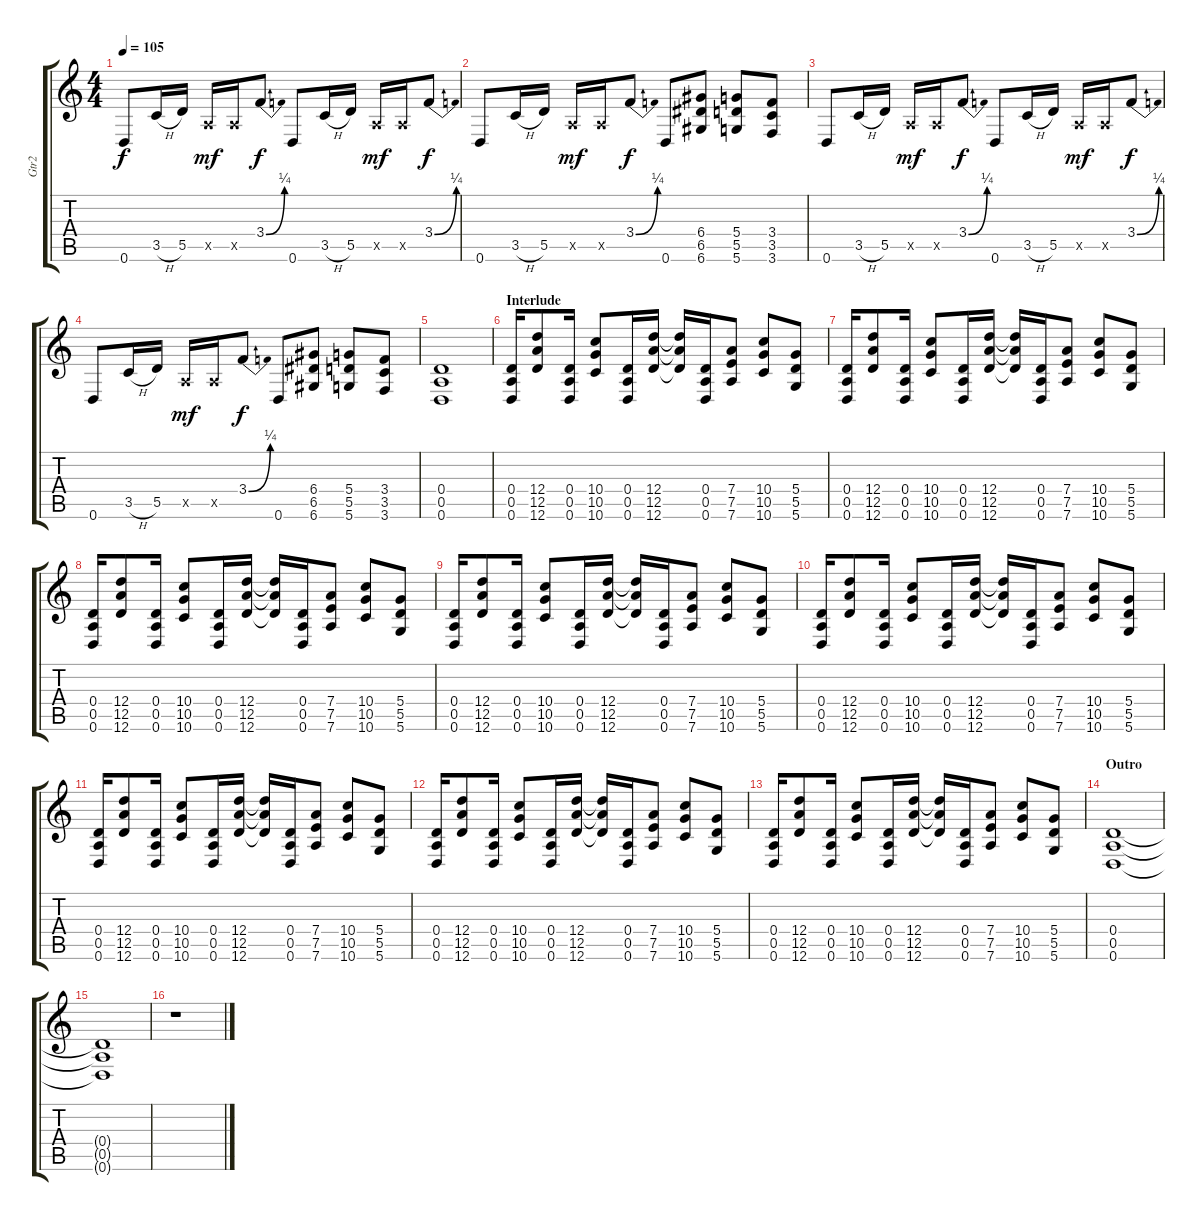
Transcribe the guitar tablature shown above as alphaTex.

\track ("Gtr2" "Gtr2") {instrument overdrivenguitar}
\staff {score tabs}
\tuning (E4 B3 G3 D3 A2 D2) {hide}
\ts (4 4)
\tempo 105
\clef g2
\ks c
0.6.8{dy f} 3.5{h}.16 5.5.16 0.5{x}.16{dy mf} 0.5{x}.16 3.4{be (bend 0 0 60 1)}.8{dy f} 0.6.8 3.5{h}.16 5.5.16 0.5{x}.16{dy mf} 0.5{x}.16 3.4{be (bend 0 0 60 1)}.8{dy f} |
0.6.8 3.5{h}.16 5.5.16 0.5{x}.16{dy mf} 0.5{x}.16 3.4{be (bend 0 0 60 1)}.8{dy f} 0.6.8 (6.4 6.5 6.6).8 (5.4 5.5 5.6).8 (3.4 3.5 3.6).8 |
0.6.8 3.5{h}.16 5.5.16 0.5{x}.16{dy mf} 0.5{x}.16 3.4{be (bend 0 0 60 1)}.8{dy f} 0.6.8 3.5{h}.16 5.5.16 0.5{x}.16{dy mf} 0.5{x}.16 3.4{be (bend 0 0 60 1)}.8{dy f} |
0.6.8 3.5{h}.16 5.5.16 0.5{x}.16{dy mf} 0.5{x}.16 3.4{be (bend 0 0 60 1)}.8{dy f} 0.6.8 (6.4 6.5 6.6).8 (5.4 5.5 5.6).8 (3.4 3.5 3.6).8 |
(0.4 0.5 0.6).1 |
\section ("" "Interlude")
(0.4 0.5 0.6).16 (12.4 12.5 12.6).8 (0.4 0.5 0.6).16 (10.4 10.5 10.6).8 (0.4 0.5 0.6).16 (12.4 12.5 12.6).16 (12.4{t} 12.5{t} 12.6{t}).16 (0.4 0.5 0.6).16 (7.4 7.5 7.6).8 (10.4 10.5 10.6).8 (5.4 5.5 5.6).8 |
(0.4 0.5 0.6).16 (12.4 12.5 12.6).8 (0.4 0.5 0.6).16 (10.4 10.5 10.6).8 (0.4 0.5 0.6).16 (12.4 12.5 12.6).16 (12.4{t} 12.5{t} 12.6{t}).16 (0.4 0.5 0.6).16 (7.4 7.5 7.6).8 (10.4 10.5 10.6).8 (5.4 5.5 5.6).8 |
(0.4 0.5 0.6).16 (12.4 12.5 12.6).8 (0.4 0.5 0.6).16 (10.4 10.5 10.6).8 (0.4 0.5 0.6).16 (12.4 12.5 12.6).16 (12.4{t} 12.5{t} 12.6{t}).16 (0.4 0.5 0.6).16 (7.4 7.5 7.6).8 (10.4 10.5 10.6).8 (5.4 5.5 5.6).8 |
(0.4 0.5 0.6).16 (12.4 12.5 12.6).8 (0.4 0.5 0.6).16 (10.4 10.5 10.6).8 (0.4 0.5 0.6).16 (12.4 12.5 12.6).16 (12.4{t} 12.5{t} 12.6{t}).16 (0.4 0.5 0.6).16 (7.4 7.5 7.6).8 (10.4 10.5 10.6).8 (5.4 5.5 5.6).8 |
(0.4 0.5 0.6).16 (12.4 12.5 12.6).8 (0.4 0.5 0.6).16 (10.4 10.5 10.6).8 (0.4 0.5 0.6).16 (12.4 12.5 12.6).16 (12.4{t} 12.5{t} 12.6{t}).16 (0.4 0.5 0.6).16 (7.4 7.5 7.6).8 (10.4 10.5 10.6).8 (5.4 5.5 5.6).8 |
(0.4 0.5 0.6).16 (12.4 12.5 12.6).8 (0.4 0.5 0.6).16 (10.4 10.5 10.6).8 (0.4 0.5 0.6).16 (12.4 12.5 12.6).16 (12.4{t} 12.5{t} 12.6{t}).16 (0.4 0.5 0.6).16 (7.4 7.5 7.6).8 (10.4 10.5 10.6).8 (5.4 5.5 5.6).8 |
(0.4 0.5 0.6).16 (12.4 12.5 12.6).8 (0.4 0.5 0.6).16 (10.4 10.5 10.6).8 (0.4 0.5 0.6).16 (12.4 12.5 12.6).16 (12.4{t} 12.5{t} 12.6{t}).16 (0.4 0.5 0.6).16 (7.4 7.5 7.6).8 (10.4 10.5 10.6).8 (5.4 5.5 5.6).8 |
(0.4 0.5 0.6).16 (12.4 12.5 12.6).8 (0.4 0.5 0.6).16 (10.4 10.5 10.6).8 (0.4 0.5 0.6).16 (12.4 12.5 12.6).16 (12.4{t} 12.5{t} 12.6{t}).16 (0.4 0.5 0.6).16 (7.4 7.5 7.6).8 (10.4 10.5 10.6).8 (5.4 5.5 5.6).8 |
\section ("" "Outro")
(0.4 0.5 0.6).1 |
(0.4{t} 0.5{t} 0.6{t}).1 |
r.1
